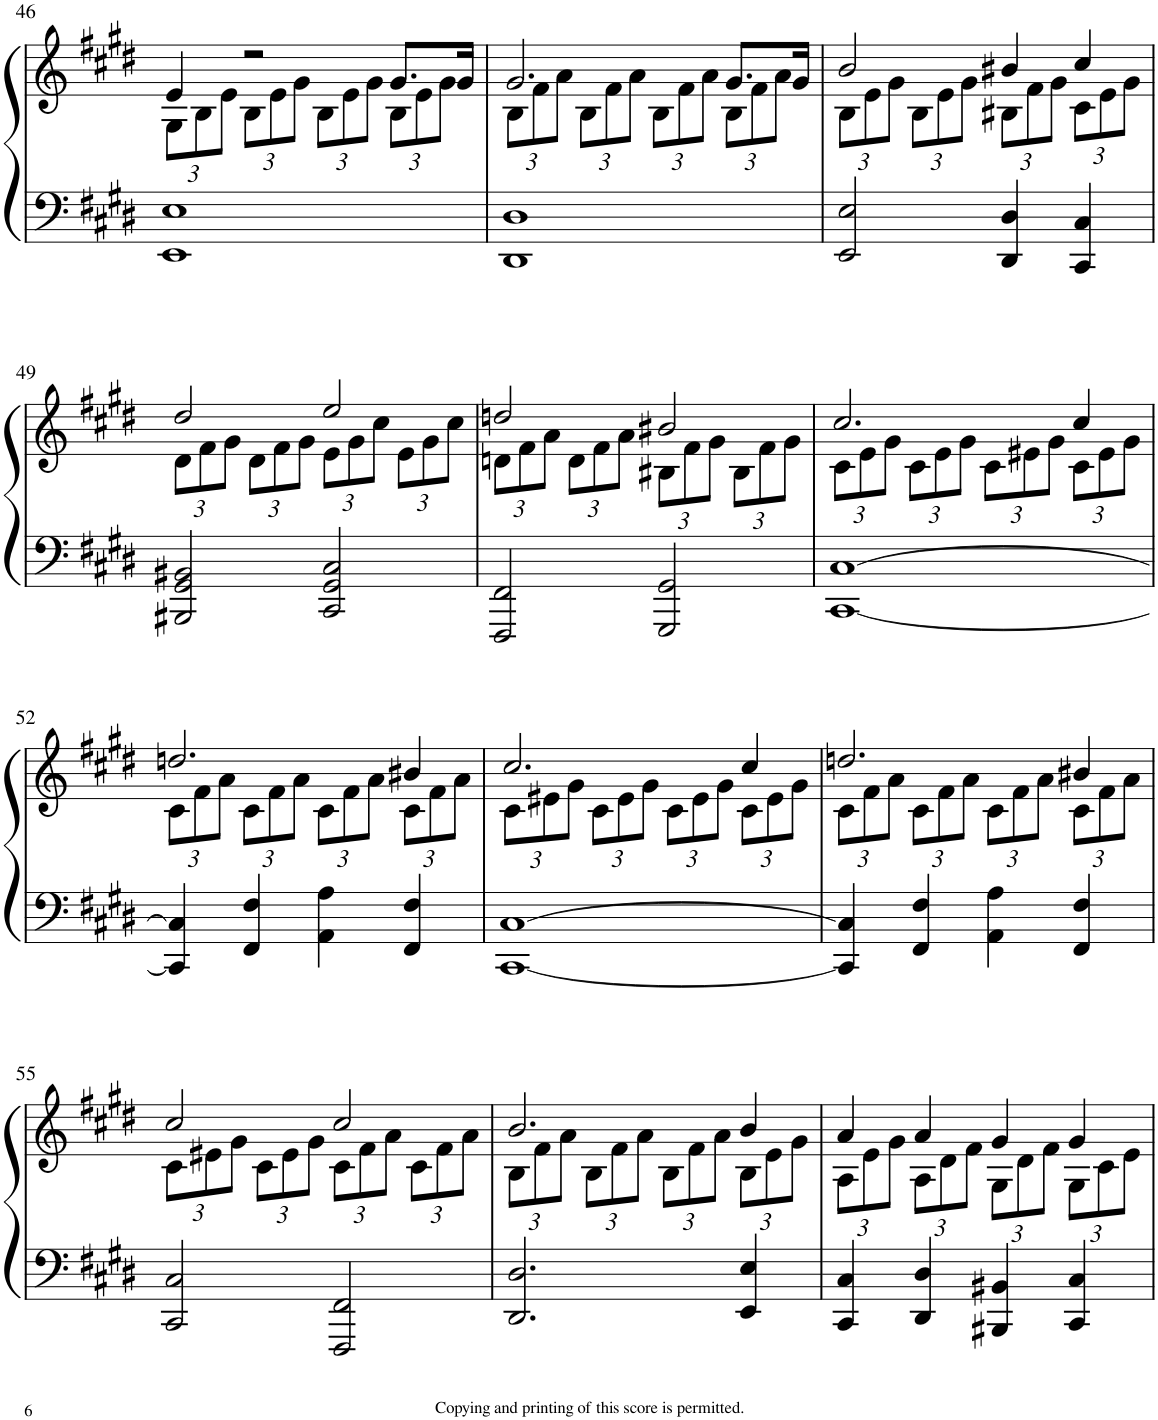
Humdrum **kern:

**kern	**kern
*part1	*part1
*staff2	*staff1
*I"Piano	*
*I'Pno	*
!!LO:PB:g=z
*clefF4	*clefG2
*k[f#c#g#d#]	*k[f#c#g#d#]
*E:	*E:
*M2/2	*M2/2
*met(c|)	*met(c|)
=46	=46
*	*^
*	*	*Xbrackettup
1EE 1E	4e/	12G#\L
.	.	12B\
.	.	12e\J
.	2r	12B\L
.	.	12e\
.	.	12g#\J
.	.	12B\L
.	.	12e\
.	.	12g#\J
.	8.g#/L	12B\L
.	.	12e\
.	.	12g#\J
.	16g#/Jk	.
=47	=47	=47
1DD# 1D#	2.g#/	12B\L
.	.	12f#\
.	.	12a\J
.	.	12B\L
.	.	12f#\
.	.	12a\J
.	.	12B\L
.	.	12f#\
.	.	12a\J
.	8.g#/L	12B\L
.	.	12f#\
.	.	12a\J
.	16g#/Jk	.
=48	=48	=48
2EE/ 2E/	2b/	12B\L
.	.	12e\
.	.	12g#\J
.	.	12B\L
.	.	12e\
.	.	12g#\J
4DD#/ 4D#/	4b#X/	12B#X\L
.	.	12f#\
.	.	12g#\J
4CC#/ 4C#/	4cc#/	12c#\L
.	.	12e\
.	.	12g#\J
!!LO:LB:g=z	!!
=49	=49	=49
2BBB#X/ 2GG#/ 2BB#X/	2dd#/	12d#\L
.	.	12f#\
.	.	12g#\J
.	.	12d#\L
.	.	12f#\
.	.	12g#\J
2CC#/ 2GG#/ 2C#/	2ee/	12e\L
.	.	12g#\
.	.	12cc#\J
.	.	12e\L
.	.	12g#\
.	.	12cc#\J
=50	=50	=50
2FFF#/ 2FF#/	2ddn/	12dn\L
.	.	12f#\
.	.	12a\J
.	.	12d\L
.	.	12f#\
.	.	12a\J
2GGG#/ 2GG#/	2b#X/	12B#X\L
.	.	12f#\
.	.	12g#\J
.	.	12B#\L
.	.	12f#\
.	.	12g#\J
=51	=51	=51
[1CC# [1C#	2.cc#/	12c#\L
.	.	12e\
.	.	12g#\J
.	.	12c#\L
.	.	12e\
.	.	12g#\J
.	.	12c#\L
.	.	12e#X\
.	.	12g#\J
.	4cc#/	12c#\L
.	.	12e#\
.	.	12g#\J
!!LO:LB:g=z	!!
=52	=52	=52
4CC#/] 4C#/]	2.ddn/	12c#\L
.	.	12f#\
.	.	12a\J
4FF#/ 4F#/	.	12c#\L
.	.	12f#\
.	.	12a\J
4AA\ 4A\	.	12c#\L
.	.	12f#\
.	.	12a\J
4FF#/ 4F#/	4b#X/	12c#\L
.	.	12f#\
.	.	12a\J
=53	=53	=53
[1CC# [1C#	2.cc#/	12c#\L
.	.	12e#X\
.	.	12g#\J
.	.	12c#\L
.	.	12e#\
.	.	12g#\J
.	.	12c#\L
.	.	12e#\
.	.	12g#\J
.	4cc#/	12c#\L
.	.	12e#\
.	.	12g#\J
=54	=54	=54
4CC#/] 4C#/]	2.ddn/	12c#\L
.	.	12f#\
.	.	12a\J
4FF#/ 4F#/	.	12c#\L
.	.	12f#\
.	.	12a\J
4AA\ 4A\	.	12c#\L
.	.	12f#\
.	.	12a\J
4FF#/ 4F#/	4b#X/	12c#\L
.	.	12f#\
.	.	12a\J
!!LO:LB:g=z	!!
=55	=55	=55
2CC#/ 2C#/	2cc#/	12c#\L
.	.	12e#X\
.	.	12g#\J
.	.	12c#\L
.	.	12e#\
.	.	12g#\J
2FFF#/ 2FF#/	2cc#/	12c#\L
.	.	12f#\
.	.	12a\J
.	.	12c#\L
.	.	12f#\
.	.	12a\J
=56	=56	=56
2.DD#/ 2.D#/	2.b/	12B\L
.	.	12f#\
.	.	12a\J
.	.	12B\L
.	.	12f#\
.	.	12a\J
.	.	12B\L
.	.	12f#\
.	.	12a\J
4EE/ 4E/	4b/	12B\L
.	.	12e\
.	.	12g#\J
=57	=57	=57
4CC#/ 4C#/	4a/	12A\L
.	.	12e\
.	.	12g#\J
4DD#/ 4D#/	4a/	12A\L
.	.	12d#\
.	.	12f#\J
4BBB#X/ 4BB#X/	4g#/	12G#\L
.	.	12d#\
.	.	12f#\J
4CC#/ 4C#/	4g#/	12G#\L
.	.	12c#\
.	.	12e\J
*	*v	*v
=	=
*-	*-
